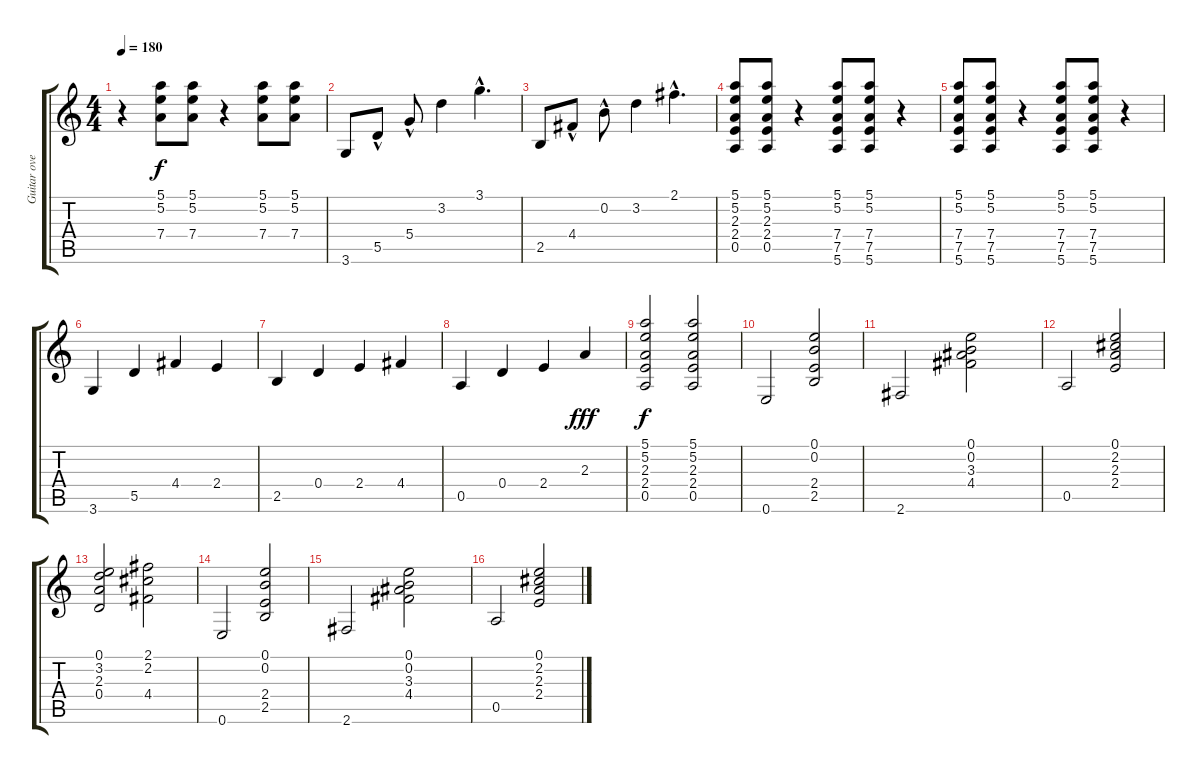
\track ("Guitar overdrive" "Guitar ove") {instrument overdrivenguitar}
\staff {score tabs}
\tuning (E4 B3 G3 D3 A2 E2) {hide}
\ts (4 4)
\tempo 180
\clef g2
\ks c
r.4{dy f} (5.1 5.2 7.4).8 (5.1 5.2 7.4).8 r.4 (5.1 5.2 7.4).8 (5.1 5.2 7.4).8 |
3.6.8 5.5{hac}.8 5.4{hac}.8 3.2.4 3.1{hac}.4{d} |
2.5.8 4.4{hac}.8 0.2{hac}.8 3.2.4 2.1{hac}.4{d} |
(5.1 5.2 2.3 2.4 0.5).8 (5.1 5.2 2.3 2.4 0.5).8 r.4 (5.1 5.2 7.4 7.5 5.6).8 (5.1 5.2 7.4 7.5 5.6).8 r.4 |
(5.1 5.2 7.4 7.5 5.6).8 (5.1 5.2 7.4 7.5 5.6).8 r.4 (5.1 5.2 7.4 7.5 5.6).8 (5.1 5.2 7.4 7.5 5.6).8 r.4 |
3.6.4 5.5.4 4.4.4 2.4.4 |
2.5.4 0.4.4 2.4.4 4.4.4 |
0.5.4 0.4.4 2.4.4 2.3.4{dy fff} |
(5.1 5.2 2.3 2.4 0.5).2{dy f} (5.1 5.2 2.3 2.4 0.5).2 |
0.6.2 (0.1 0.2 2.4 2.5).2 |
2.6.2 (0.1 0.2 3.3 4.4).2 |
0.5.2 (0.1 2.2 2.3 2.4).2 |
(0.1 3.2 2.3 0.4).2 (2.1 2.2 4.4).2 |
0.6.2 (0.1 0.2 2.4 2.5).2 |
2.6.2 (0.1 0.2 3.3 4.4).2 |
0.5.2 (0.1 2.2 2.3 2.4).2
